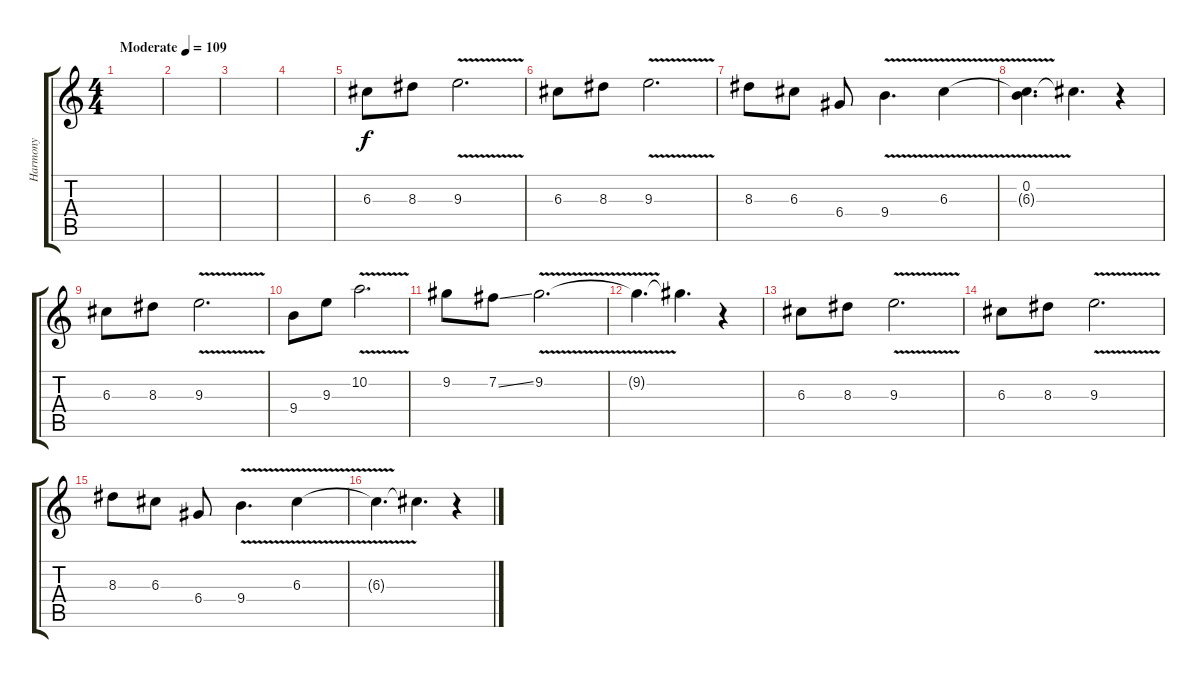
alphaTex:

\track ("Harmony" "Harmony") {instrument distortionguitar}
\staff {score tabs}
\tuning (E4 B3 G3 D3 A2 E2) {hide}
\ts (4 4)
\tempo (109 "Moderate")
\clef g2
\ks c
|
|
|
|
6.3.8 8.3.8 9.3{v}.2{d} |
6.3.8 8.3.8 9.3{v}.2{d} |
8.3.8 6.3.8 6.4.8 9.4{v}.4{d} 6.3{v}.4 |
(0.2 6.3{t}).4{d} 6.3{t}.4{d} r.4 |
6.3.8 8.3.8 9.3{v}.2{d} |
9.4.8 9.3.8 10.2{v}.2{d} |
9.2.8 7.2{ss}.8 9.2{v}.2{d} |
9.2{t}.4{d} 9.2{t}.4{d} r.4 |
6.3.8 8.3.8 9.3{v}.2{d} |
6.3.8 8.3.8 9.3{v}.2{d} |
8.3.8 6.3.8 6.4.8 9.4{v}.4{d} 6.3{v}.4 |
6.3{t}.4{d} 6.3{t}.4{d} r.4
